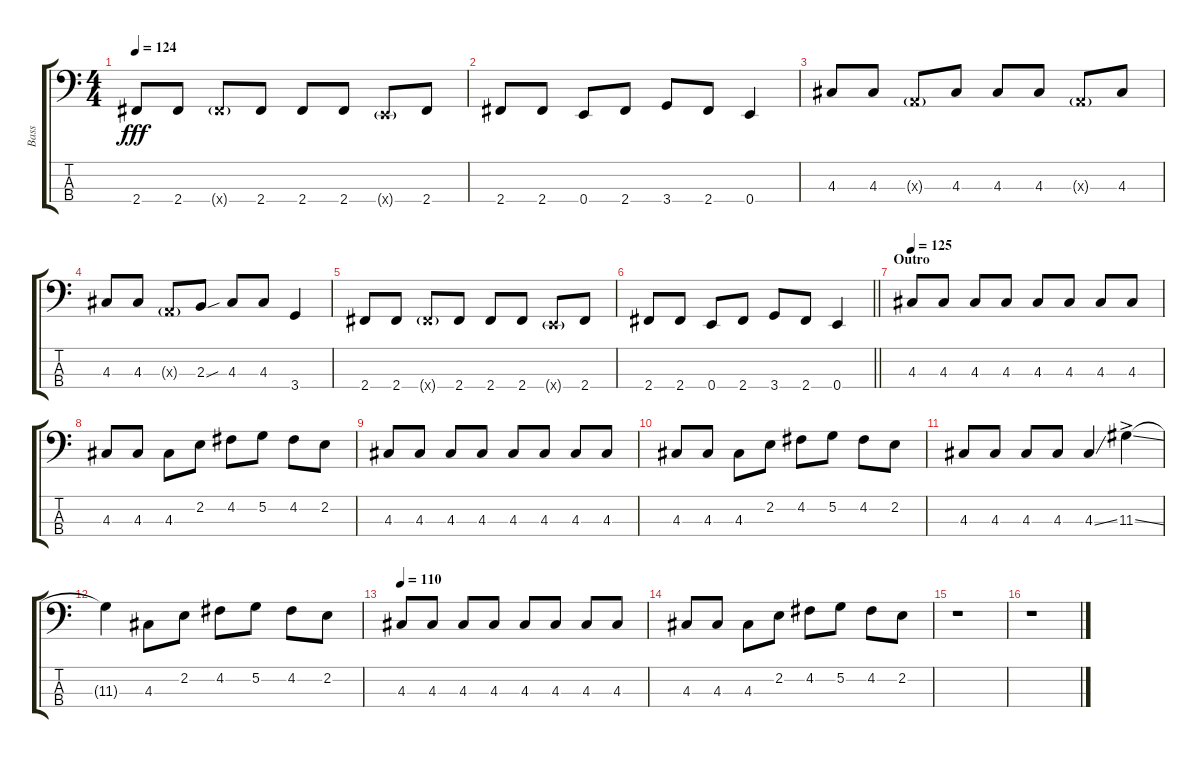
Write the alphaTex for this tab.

\track ("Bass" "Bass") {instrument electricbassfinger}
\staff {score tabs}
\tuning (G2 D2 A1 E1) {hide}
\ts (4 4)
\tempo 124
\clef f4
\ks c
2.4.8{dy fff} 2.4.8 2.4{g x}.8 2.4.8 2.4.8 2.4.8 0.4{g x}.8 2.4.8 |
2.4.8 2.4.8 0.4.8 2.4.8 3.4.8 2.4.8 0.4.4 |
4.3.8 4.3.8 0.3{g x}.8 4.3.8 4.3.8 4.3.8 0.3{g x}.8 4.3.8 |
4.3.8 4.3.8 0.3{g x}.8 2.3{sou}.8 4.3.8 4.3.8 3.4.4 |
2.4.8 2.4.8 2.4{g x}.8 2.4.8 2.4.8 2.4.8 0.4{g x}.8 2.4.8 |
\barLineRight lightlight
2.4.8 2.4.8 0.4.8 2.4.8 3.4.8 2.4.8 0.4.4 |
\section ("" "Outro")
\tempo 120
\tempo 125
4.3.8 4.3.8 4.3.8 4.3.8 4.3.8 4.3.8 4.3.8 4.3.8 |
4.3.8 4.3.8 4.3.8 2.2.8 4.2.8 5.2.8 4.2.8 2.2.8 |
4.3.8 4.3.8 4.3.8 4.3.8 4.3.8 4.3.8 4.3.8 4.3.8 |
4.3.8 4.3.8 4.3.8 2.2.8 4.2.8 5.2.8 4.2.8 2.2.8 |
4.3.8 4.3.8 4.3.8 4.3.8 4.3{ss}.4 11.3{ss ac}.4 |
11.3{t}.4 4.3.8 2.2.8 4.2.8 5.2.8 4.2.8 2.2.8 |
\tempo 110
4.3.8 4.3.8 4.3.8 4.3.8 4.3.8 4.3.8 4.3.8 4.3.8 |
4.3.8 4.3.8 4.3.8 2.2.8 4.2.8 5.2.8 4.2.8 2.2.8 |
r.1 |
r.1
